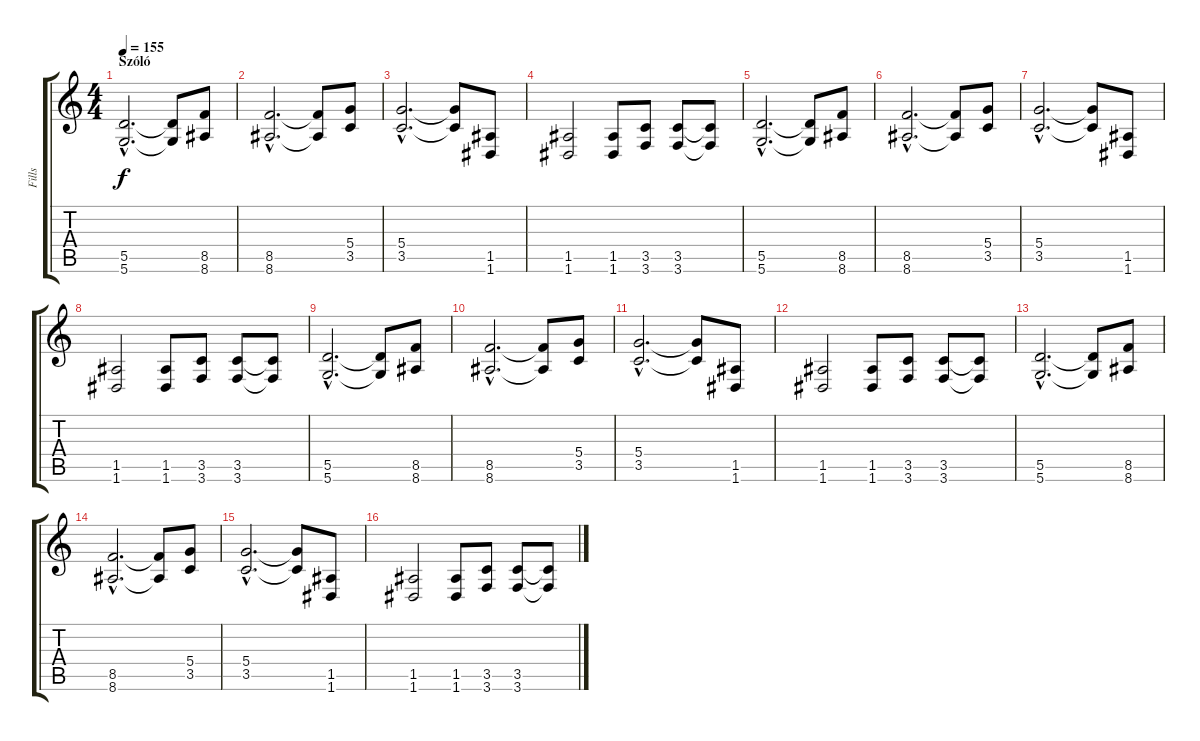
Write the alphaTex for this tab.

\track ("Fills" "Fills") {instrument distortionguitar}
\staff {score tabs}
\tuning (E4 B3 G3 D3 A2 D2) {hide}
\ts (4 4)
\section ("" "Szóló")
\tempo 155
\clef g2
\ks c
(5.5{hac} 5.6{hac}).2{d dy f} (5.5{t} 5.6{t}).8 (8.5 8.6).8 |
(8.5{hac} 8.6{hac}).2{d} (8.5{t} 8.6{t}).8 (5.4 3.5).8 |
(5.4{hac} 3.5{hac}).2{d} (5.4{t} 3.5{t}).8 (1.5 1.6).8 |
(1.5 1.6).2 (1.5 1.6).8 (3.5 3.6).8 (3.5 3.6).8 (3.5{t} 3.6{t}).8 |
(5.5{hac} 5.6{hac}).2{d} (5.5{t} 5.6{t}).8 (8.5 8.6).8 |
(8.5{hac} 8.6{hac}).2{d} (8.5{t} 8.6{t}).8 (5.4 3.5).8 |
(5.4{hac} 3.5{hac}).2{d} (5.4{t} 3.5{t}).8 (1.5 1.6).8 |
(1.5 1.6).2 (1.5 1.6).8 (3.5 3.6).8 (3.5 3.6).8 (3.5{t} 3.6{t}).8 |
(5.5{hac} 5.6{hac}).2{d} (5.5{t} 5.6{t}).8 (8.5 8.6).8 |
(8.5{hac} 8.6{hac}).2{d} (8.5{t} 8.6{t}).8 (5.4 3.5).8 |
(5.4{hac} 3.5{hac}).2{d} (5.4{t} 3.5{t}).8 (1.5 1.6).8 |
(1.5 1.6).2 (1.5 1.6).8 (3.5 3.6).8 (3.5 3.6).8 (3.5{t} 3.6{t}).8 |
(5.5{hac} 5.6{hac}).2{d} (5.5{t} 5.6{t}).8 (8.5 8.6).8 |
(8.5{hac} 8.6{hac}).2{d} (8.5{t} 8.6{t}).8 (5.4 3.5).8 |
(5.4{hac} 3.5{hac}).2{d} (5.4{t} 3.5{t}).8 (1.5 1.6).8 |
(1.5 1.6).2 (1.5 1.6).8 (3.5 3.6).8 (3.5 3.6).8 (3.5{t} 3.6{t}).8
